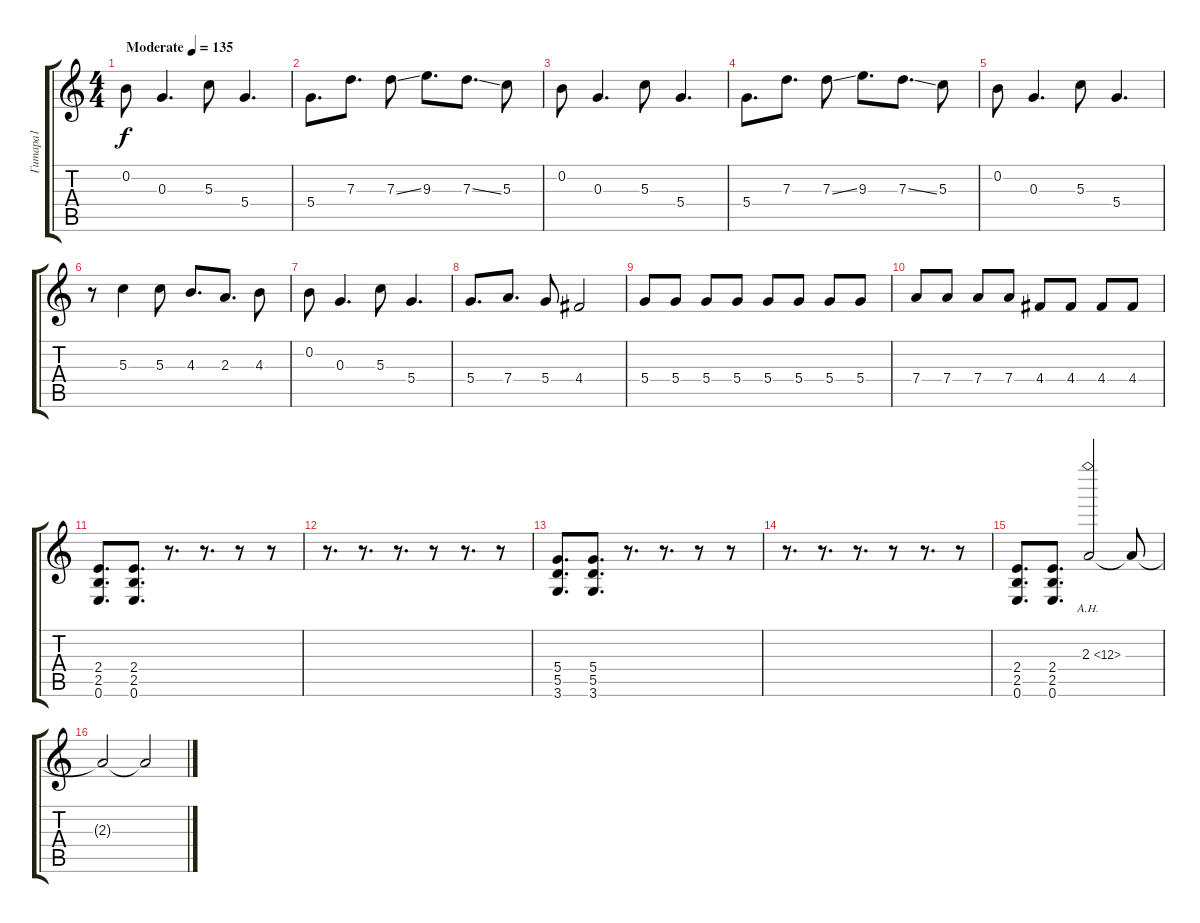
\track ("Гитара1" "Гитара1") {instrument electricguitarclean}
\staff {score tabs}
\tuning (E4 B3 G3 D3 A2 E2) {hide}
\ts (4 4)
\tempo (135 "Moderate")
\clef g2
\ks c
0.2.8{dy f instrument electricguitarclean} 0.3.4{d} 5.3.8 5.4.4{d} |
5.4.8{d} 7.3.8{d} 7.3{ss}.8 9.3.8{d} 7.3{ss}.8{d} 5.3.8 |
0.2.8{instrument distortionguitar} 0.3.4{d} 5.3.8 5.4.4{d} |
5.4.8{d} 7.3.8{d} 7.3{ss}.8 9.3.8{d} 7.3{ss}.8{d} 5.3.8 |
0.2.8 0.3.4{d} 5.3.8 5.4.4{d} |
r.8 5.3.4 5.3.8 4.3.8{d} 2.3.8{d} 4.3.8 |
0.2.8 0.3.4{d} 5.3.8 5.4.4{d} |
5.4.8{d} 7.4.8{d} 5.4.8 4.4.2 |
5.4.8 5.4.8 5.4.8 5.4.8 5.4.8 5.4.8 5.4.8 5.4.8 |
7.4.8 7.4.8 7.4.8 7.4.8 4.4.8 4.4.8 4.4.8 4.4.8 |
(2.4 2.5 0.6).8{d} (2.4 2.5 0.6).8{d} r.8{d} r.8{d} r.8 r.8 |
r.8{d} r.8{d} r.8{d} r.8 r.8{d} r.8 |
(5.4 5.5 3.6).8{d} (5.4 5.5 3.6).8{d} r.8{d} r.8{d} r.8 r.8 |
r.8{d} r.8{d} r.8{d} r.8 r.8{d} r.8 |
(2.4 2.5 0.6).8{d} (2.4 2.5 0.6).8{d} 2.3{ah 10}.2 2.3{t}.8 |
2.3{t}.2 2.3{t}.2
